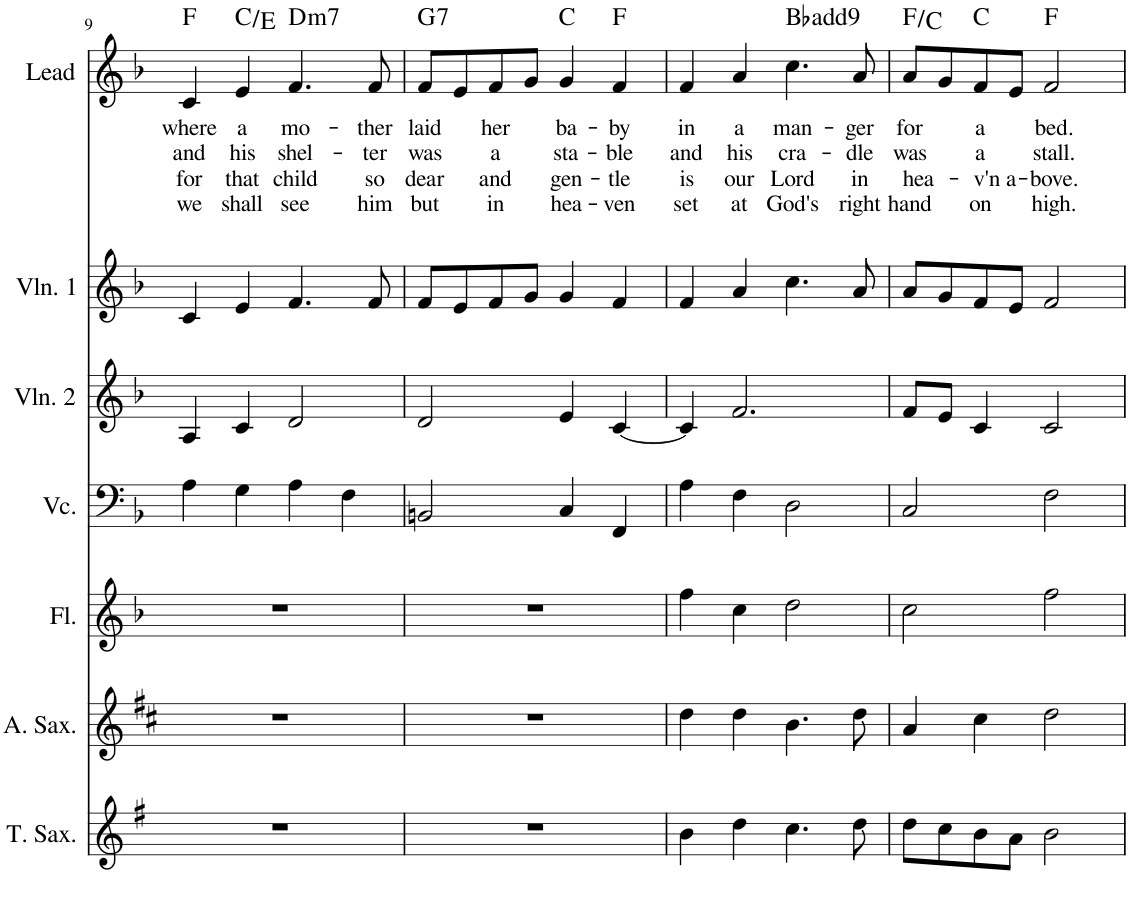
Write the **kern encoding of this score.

**kern	**kern	**kern	**kern	**kern	**kern	**kern	**text	**text	**text	**text	**harte
*part7	*part6	*part5	*part4	*part3	*part2	*part1	*part1	*part1	*part1	*part1	*part1
*staff7	*staff6	*staff5	*staff4	*staff3	*staff2	*staff1	*staff1	*staff1	*staff1	*staff1	*
*I"Tenor Saxophone	*I"Alto Saxophone	*I"Flute	*I"Violoncello	*I"Violin 2	*I"Violin 1	*I"Lead	*	*	*	*	*
*I'T. Sax.	*I'A. Sax.	*I'Fl.	*I'Vc.	*I'Vln. 2	*I'Vln. 1	*I'Lead	*	*	*	*	*
!!LO:PB:g=z
*clefG2	*clefG2	*clefG2	*clefF4	*clefG2	*clefG2	*clefG2	*	*	*	*	*
*Trd8c14	*Trd5c9	*	*	*	*	*	*	*	*	*	*
*k[f#]	*k[f#c#]	*k[b-]	*k[b-]	*k[b-]	*k[b-]	*k[b-]	*	*	*	*	*
*M4/4	*M4/4	*M4/4	*M4/4	*M4/4	*M4/4	*M4/4	*	*	*	*	*
=9	=9	=9	=9	=9	=9	=9	=9	=9	=9	=9	=9
!	!	!	!	!	!	!	!LO:LY:b	!LO:LY:b	!LO:LY:b	!LO:LY:b	!
1r	1r	1r	4A\	4A/	4c/	4c/	where	and	for	we	F:maj
!	!	!	!	!	!	!	!LO:LY:b	!LO:LY:b	!LO:LY:b	!LO:LY:b	!
.	.	.	4G\	4c/	4e/	4e/	a	his	that	shall	C:maj/3
!	!	!	!	!	!	!	!LO:LY:b	!LO:LY:b	!LO:LY:b	!LO:LY:b	!LO:H:kt=m7
.	.	.	4A\	2d/	4.f/	4.f/	mo-	shel-	child	see	D:min7
.	.	.	4F\	.	.	.	.	.	.	.	.
!	!	!	!	!	!	!	!LO:LY:b	!LO:LY:b	!LO:LY:b	!LO:LY:b	!
.	.	.	.	.	8f/	8f/	-ther	-ter	so	him	.
=10	=10	=10	=10	=10	=10	=10	=10	=10	=10	=10	=10
!	!	!	!	!	!	!	!LO:LY:b	!LO:LY:b	!LO:LY:b	!LO:LY:b	!LO:H:kt=7
1r	1r	1r	2BBn/	2d/	8f/L	8f/L	laid	was	dear	but	G:7
.	.	.	.	.	8e/	8e/	.	.	.	.	.
!	!	!	!	!	!	!	!LO:LY:b	!LO:LY:b	!LO:LY:b	!LO:LY:b	!
.	.	.	.	.	8f/	8f/	her	a	and	in	.
.	.	.	.	.	8g/J	8g/J	.	.	.	.	.
!	!	!	!	!	!	!	!LO:LY:b	!LO:LY:b	!LO:LY:b	!LO:LY:b	!
.	.	.	4C/	4e/	4g/	4g/	ba-	sta-	gen-	hea-	C:maj
!	!	!	!	!	!	!	!LO:LY:b	!LO:LY:b	!LO:LY:b	!LO:LY:b	!
.	.	.	4FF/	[4c/	4f/	4f/	-by	-ble	-tle	-ven	F:maj
=11	=11	=11	=11	=11	=11	=11	=11	=11	=11	=11	=11
!	!	!	!	!	!	!	!LO:LY:b	!LO:LY:b	!LO:LY:b	!LO:LY:b	!
4b\	4dd\	4ff\	4A\	4c/]	4f/	4f/	in	and	is	set	.
!	!	!	!	!	!	!	!LO:LY:b	!LO:LY:b	!LO:LY:b	!LO:LY:b	!
4dd\	4dd\	4cc\	4F\	2.f/	4a/	4a/	a	his	our	at	.
!	!	!	!	!	!	!	!LO:LY:b	!LO:LY:b	!LO:LY:b	!LO:LY:b	!
4.cc\	4.b\	2dd\	2D\	.	4.cc\	4.cc\	man-	cra-	Lord	God's	Bb:maj(9)
!	!	!	!	!	!	!	!LO:LY:b	!LO:LY:b	!LO:LY:b	!LO:LY:b	!
8dd\	8dd\	.	.	.	8a/	8a/	-ger	-dle	in	right	.
=12	=12	=12	=12	=12	=12	=12	=12	=12	=12	=12	=12
!	!	!	!	!	!	!	!LO:LY:b	!LO:LY:b	!LO:LY:b	!LO:LY:b	!
8dd\L	4a/	2cc\	2C/	8f/L	8a/L	8a/L	for	was	hea-	hand	F:maj/5
8cc\	.	.	.	8e/J	8g/	8g/	.	.	.	.	.
!	!	!	!	!	!	!	!LO:LY:b	!LO:LY:b	!LO:LY:b	!LO:LY:b	!
8b\	4cc#\	.	.	4c/	8f/	8f/	a	a	-v'n a-	on	C:maj
8a\J	.	.	.	.	8e/J	8e/J	.	.	.	.	.
!	!	!	!	!	!	!	!LO:LY:b	!LO:LY:b	!LO:LY:b	!LO:LY:b	!
2b\	2dd\	2ff\	2F\	2c/	2f/	2f/	bed.	stall.	-bove.	high.	F:maj
=	=	=	=	=	=	=	=	=	=	=	=
*-	*-	*-	*-	*-	*-	*-	*-	*-	*-	*-	*-
